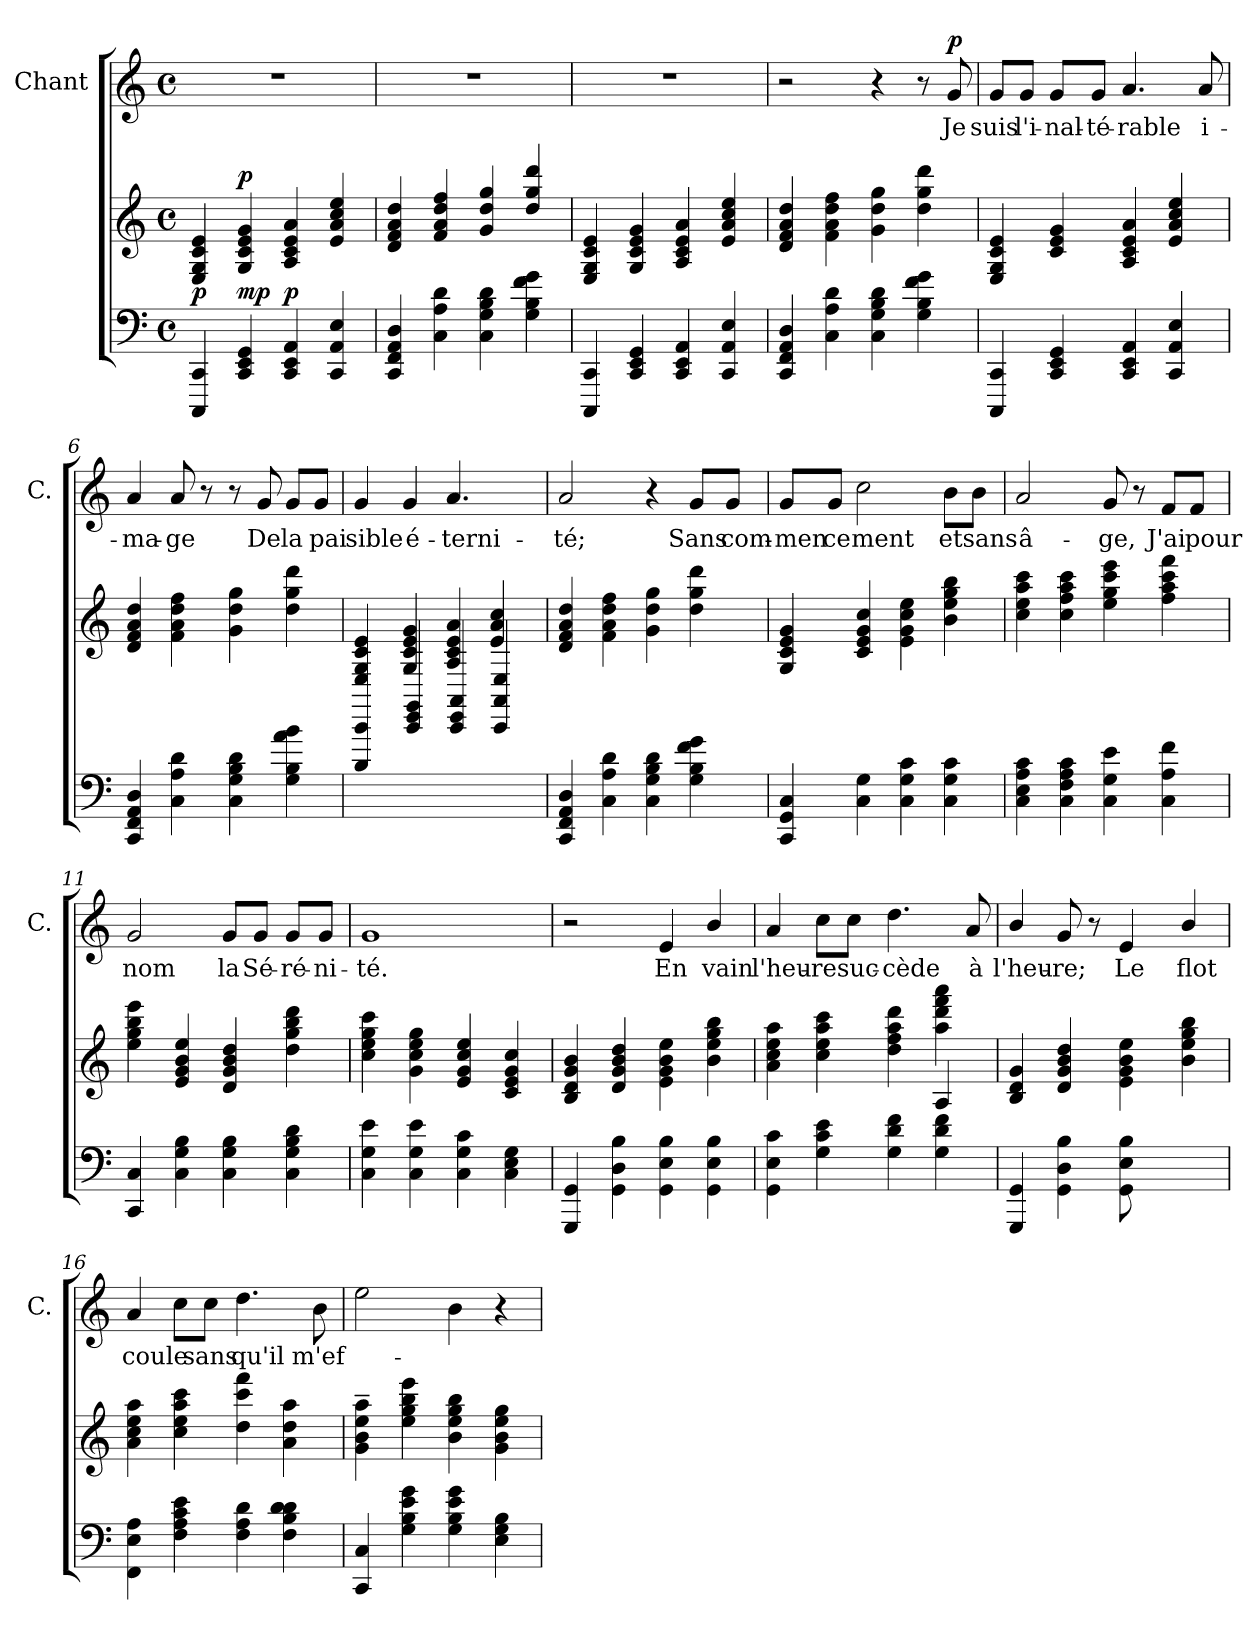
**kern	**dynam	**kern	**dynam	**kern	**text	**dynam
*part3	*part3	*part2	*part2	*part1	*part1	*part1
*staff3	*staff3	*staff2	*staff2	*staff1	*staff1	*staff1
*	*	*	*	*I"Chant	*	*
*	*	*	*	*I'C.	*	*
*clefF4	*	*clefG2	*	*clefG2	*	*
*k[]	*	*k[]	*	*k[]	*	*
*M4/4	*	*M4/4	*	*M4/4	*	*
*met(c)	*	*met(c)	*	*met(c)	*	*
=1	=1	=1	=1	=1	=1	=1
!	!LO:DY:a	!	!	!	!	!
4CCi/ 4CCCi/	p	4Ej/ 4ej/ 4cj/ 4Gj/	.	1r	.	.
!	!LO:DY:a	!	!LO:DY:a	!	!	!
4CCi/ 4GGi/ 4EEi/	mp	4gj/ 4ej/ 4cj/ 4Gj/	p	.	.	.
!	!LO:DY:a	!	!	!	!	!
4CCi/ 4AAi/ 4EEi/	p	4aj/ 4ej/ 4cj/ 4Aj/	.	.	.	.
4Ei/ 4AAi/ 4CCi/	.	4eej/ 4ccj/ 4aj/ 4ej/	.	.	.	.
=2	=2	=2	=2	=2	=2	=2
4Di/ 4AAi/ 4FFi/ 4CCi/	.	4ddj/ 4aj/ 4fj/ 4dj/	.	1r	.	.
4Ci\ 4Ai\ 4di\	.	4ffj/ 4ddj/ 4aj/ 4fj/	.	.	.	.
4Ci\ 4Gi\ 4Bi\ 4di\	.	4ggj/ 4ddj/ 4gj/	.	.	.	.
4Gi\ 4Bi\ 4fi\ 4gi\	.	4dddj/ 4ggj/ 4ddj/	.	.	.	.
=3	=3	=3	=3	=3	=3	=3
4CCi/ 4CCCi/	.	4ej/ 4cj/ 4Gj/ 4Ej/	.	1r	.	.
4CCi/ 4EEi/ 4GGi/	.	4Gj/ 4gj/ 4ej/ 4cj/	.	.	.	.
4CCi/ 4AAi/ 4EEi/	.	4Aj/ 4cj/ 4aj/ 4ej/	.	.	.	.
4Ei/ 4AAi/ 4CCi/	.	4ej/ 4aj/ 4ccj/ 4eej/	.	.	.	.
=4	=4	=4	=4	=4	=4	=4
4Di/ 4AAi/ 4FFi/ 4CCi/	.	4ddj/ 4aj/ 4fj/ 4dj/	.	2r	.	.
4Ci\ 4Ai\ 4di\	.	4fj\ 4aj\ 4ffj\ 4ddj\	.	.	.	.
4Ci\ 4Gi\ 4Bi\ 4di\	.	4gj\ 4ddj\ 4ggj\	.	4r	.	.
4Gi\ 4Bi\ 4fi\ 4gi\	.	4ddj\ 4ggj\ 4dddj\	.	8r	.	.
!	!	!	!	!	!	!LO:DY:a
.	.	.	.	8gj/	Je	p
!!LO:LB:g=z
=5	=5	=5	=5	=5	=5	=5
4CCi/ 4CCCi/	.	4ej/ 4cj/ 4Gj/ 4Ej/	.	8gj/L	suis	.
.	.	.	.	8gj/J	l'i-	.
4GGi/ 4EEi/ 4CCi/	.	4cj/ 4ej/ 4gj/	.	8gj/L	nal-	.
.	.	.	.	8gj/J	té-	.
4CCi/ 4AAi/ 4EEi/	.	4Aj/ 4cj/ 4ej/ 4aj/	.	4.aj/	rable	.
4Ei/ 4AAi/ 4CCi/	.	4eej/ 4ccj/ 4aj/ 4ej/	.	.	.	.
.	.	.	.	8aj/	i-	.
=6	=6	=6	=6	=6	=6	=6
4Di/ 4AAi/ 4FFi/ 4CCi/	.	4dj/ 4fj/ 4ddj/ 4aj/	.	4aj/	ma-	.
4Ci\ 4Ai\ 4di\	.	4fj\ 4ffj\ 4ddj\ 4aj\	.	8aj/	ge	.
.	.	.	.	8r	.	.
4Ci\ 4di\ 4Bi\ 4Gi\	.	4gj\ 4ddj\ 4ggj\	.	8r	.	.
.	.	.	.	8gj/	De	.
4Gi\ 4Bi\ 4ai\ 4bi\	.	4ddj\ 4ggj\ 4dddj\	.	8gj/L	la	.
.	.	.	.	8gj/J	pai	.
=7	=7	=7	=7	=7	=7	=7
*	*	*^	*	*	*	*
1ryy	.	4ej/ 4cj/ 4Gj/ 4Ej/ 4CCj/ 4CCCj/	4ryy	.	4gj/	sible	.
.	.	4gj/ 4ej/ 4cj/ 4Gj/	4GGi/ 4EEi/ 4CCi/	.	4gj/	é-	.
.	.	4aj/ 4ej/ 4cj/ 4Aj/	4AAi/ 4EEi/ 4CCi/	.	4.aj/	terni-	.
.	.	4ccj/ 4aj/ 4ej/	4Ei/ 4AAi/ 4CCi/	.	.	.	.
.	.	.	.	.	8ryy	.	.
*	*	*v	*v	*	*	*	*
=8	=8	=8	=8	=8	=8	=8
4Di/ 4AAi/ 4FFi/ 4CCi/	.	4dj/ 4ddj/ 4aj/ 4fj/	.	2aj/	té;	.
4Ci\ 4Ai\ 4di\	.	4fj\ 4aj\ 4ffj\ 4ddj\	.	.	.	.
4Ci\ 4Gi\ 4Bi\ 4di\	.	4gj\ 4ddj\ 4ggj\	.	4r	.	.
4Gi\ 4Bi\ 4fi\ 4gi\	.	4ddj\ 4ggj\ 4dddj\	.	8gj/L	Sans	.
.	.	.	.	8gj/J	com-	.
!!LO:LB:g=z
=9	=9	=9	=9	=9	=9	=9
4Ci/ 4GGi/ 4CCi/	.	4gj/ 4ej/ 4cj/ 4Gj/	.	8gj/L	men	.
.	.	.	.	8gj/J	ce	.
4Ci\ 4Gi\	.	4cj/ 4ej/ 4ccj/ 4gj/	.	2ccj\	ment	.
4Ci\ 4Gi\ 4ci\	.	4eej\ 4ccj\ 4gj\ 4ej\	.	.	.	.
4Ci\ 4Gi\ 4ci\	.	4bj\ 4bbj\ 4ggj\ 4eej\	.	8bj\L	et	.
.	.	.	.	8bj\J	sans	.
=10	=10	=10	=10	=10	=10	=10
4ci\ 4Ai\ 4Ei\ 4Ci\	.	4ccj\ 4eej\ 4aaj\ 4cccj\	.	2aj/	â-	.
4Ci\ 4Fi\ 4ci\ 4Ai\	.	4ccj\ 4cccj\ 4aaj\ 4ffj\	.	.	.	.
4Ci\ 4Gi\ 4ei\	.	4eej\ 4ggj\ 4cccj\ 4eeej\	.	8gj/	ge,	.
.	.	.	.	8r	.	.
4Ci\ 4Ai\ 4fi\	.	4ffj\ 4aaj\ 4cccj\ 4fffj\	.	8fj/L	J'ai	.
.	.	.	.	8fj/J	pour	.
=11	=11	=11	=11	=11	=11	=11
4Ci/ 4CCi/	.	4eej\ 4ggj\ 4bbj\ 4eeej\	.	2gj/	nom	.
4Ci\ 4Gi\ 4Bi\	.	4eej/ 4bj/ 4gj/ 4ej/	.	.	.	.
4Ci\ 4Bi\ 4Gi\	.	4ddj/ 4bj/ 4gj/ 4dj/	.	8gj/L	la	.
.	.	.	.	8gj/J	Sé-	.
4Ci\ 4Gi\ 4Bi\ 4di\	.	4ddj\ 4ggj\ 4bbj\ 4dddj\	.	8gj/L	ré-	.
.	.	.	.	8gj/J	ni-	.
=12	=12	=12	=12	=12	=12	=12
4Ci\ 4Gi\ 4ei\	.	4ccj\ 4eej\ 4ggj\ 4cccj\	.	1gj/	té.	.
4Ci\ 4Gi\ 4ei\	.	4gj\ 4ccj\ 4eej\ 4ggj\	.	.	.	.
4Ci\ 4Gi\ 4ci\	.	4eej/ 4ccj/ 4gj/ 4ej/	.	.	.	.
4Ci\ 4Ei\ 4Gi\	.	4ccj/ 4gj/ 4ej/ 4cj/	.	.	.	.
!!LO:PB:g=z
=13	=13	=13	=13	=13	=13	=13
4GGi/ 4GGGi/	.	4bj/ 4gj/ 4dj/ 4Bj/	.	2r	.	.
4GGi\ 4Di\ 4Bi\	.	4ddj/ 4bj/ 4gj/ 4dj/	.	.	.	.
4GGi\ 4Ei\ 4Bi\	.	4ej\ 4gj\ 4bj\ 4eej\	.	4ej/	En	.
4GGi\ 4Ei\ 4Bi\	.	4bj\ 4eej\ 4ggj\ 4bbj\	.	4bj/	vain	.
=14	=14	=14	=14	=14	=14	=14
*	*	*^	*	*	*	*
4GGi\ 4Ei\ 4ci\	.	4aj\ 4ccj\ 4eej\ 4aaj\	4ryy	.	4aj/	l'heu-	.
4Gi\ 4ci\ 4ei\	.	4ccj\ 4eej\ 4aaj\ 4cccj\	8ryy	.	8ccj\L	re	.
.	.	.	8ryy	.	8ccj\J	suc-	.
4Gi\ 4di\ 4fi\	.	4ddj\ 4ffj\ 4aaj\ 4dddj\	4ryy	.	4.ddj\	cède	.
4fi\ 4di\ 4Gi\	.	4aaj\ 4dddj\ 4fffj\ 4aaaj\	4AZ/	.	.	.	.
.	.	.	.	.	8aj/	à	.
*	*	*v	*v	*	*	*	*
=15	=15	=15	=15	=15	=15	=15
4GGi/ 4GGGi/	.	4gj/ 4dj/ 4Bj/	.	4bj/	l'heu-	.
4GGi\ 4Di\ 4Bi\	.	4ddj/ 4bj/ 4gj/ 4dj/	.	8gj/	re;	.
.	.	.	.	8r	.	.
8GGi\ 8Ei\ 8Bi\	.	4ej\ 4gj\ 4bj\ 4eej\	.	4ej/	Le	.
4.ryy	.	.	.	.	.	.
.	.	4bj\ 4eej\ 4ggj\ 4bbj\	.	4bj/	flot	.
=16	=16	=16	=16	=16	=16	=16
4FFi\ 4Ei\ 4Ai\	.	4aj\ 4ccj\ 4eej\ 4aaj\	.	4aj/	coule	.
4Fi\ 4Ai\ 4ci\ 4ei\	.	4ccj\ 4eej\ 4aaj\ 4cccj\	.	8ccj\L	.	.
.	.	.	.	8ccj\J	sans	.
4Fi\ 4Ai\ 4di\	.	4ddj\ 4cccj\ 4fffj\	.	4.ddj\	qu'il	.
4Fi\ 4Bi\ 4di\ 4di\	.	4aj\ 4ddj\ 4aaj\	.	.	.	.
.	.	.	.	8bj\	m'ef-	.
!!LO:LB:g=z
=17	=17	=17	=17	=17	=17	=17
4Ci/ 4CCi/	.	4gj~>\ 4bj~>\ 4eej~>\ 4aaj~>\	.	2eej\	.	.
4Gi\ 4Bi\ 4ei\ 4gi\	.	4eej\ 4ggj\ 4bbj\ 4eeej\	.	.	.	.
4Gi\ 4Bi\ 4ei\ 4gi\	.	4bj\ 4bbj\ 4ggj\ 4eej\	.	4bj\	.	.
4Ei\ 4Bi\ 4Gi\	.	4gj\ 4ggj\ 4eej\ 4bj\	.	4r	.	.
=	=	=	=	=	=	=
*-	*-	*-	*-	*-	*-	*-
